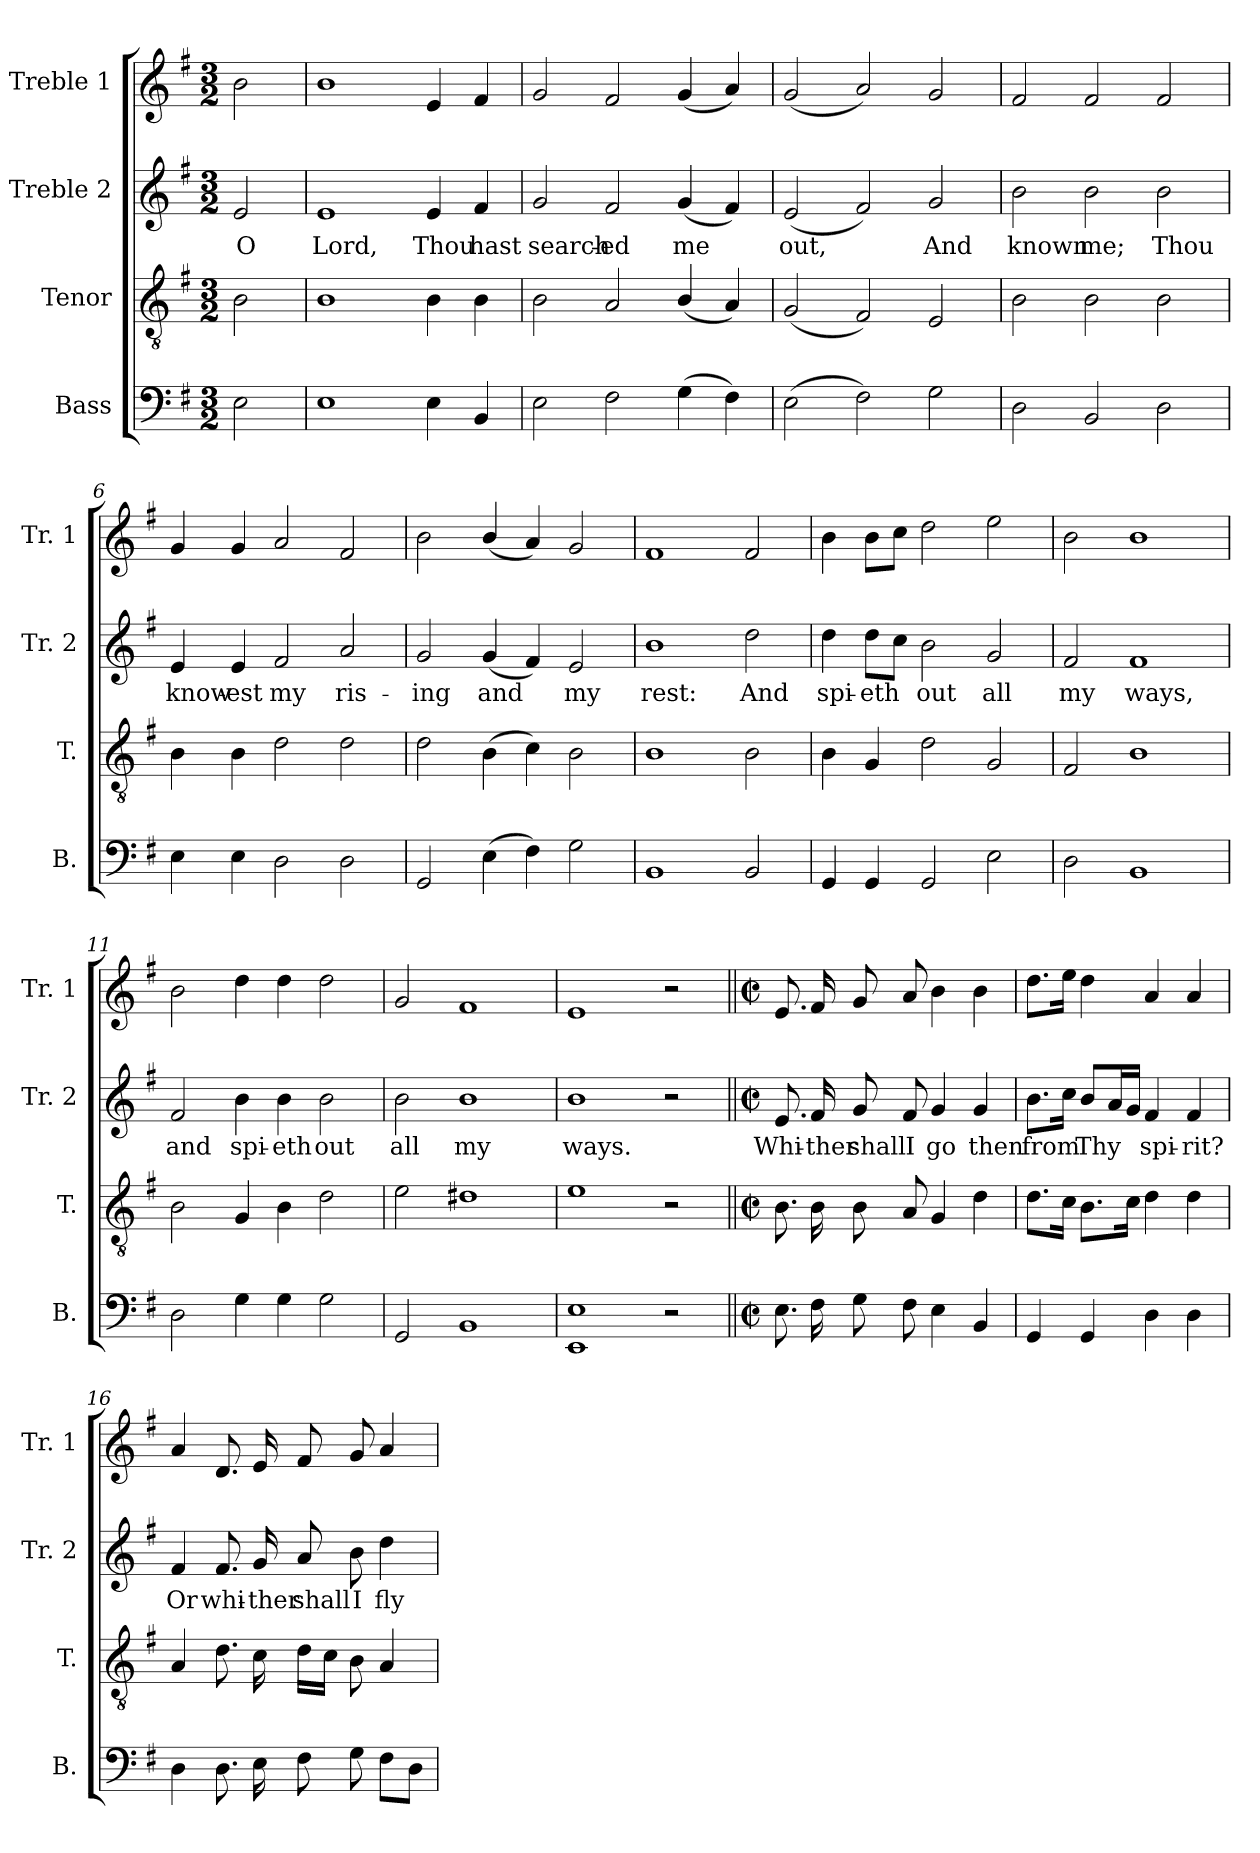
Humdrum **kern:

**kern	**kern	**kern	**text	**kern
*part4	*part3	*part2	*part2	*part1
*staff4	*staff3	*staff2	*staff2	*staff1
*I"Bass	*I"Tenor	*I"Treble 2	*	*I"Treble 1
*I'B.	*I'T.	*I'Tr. 2	*	*I'Tr. 1
*clefF4	*clefGv2	*clefG2	*	*clefG2
*k[f#]	*k[f#]	*k[f#]	*	*k[f#]
*M3/2	*M3/2	*M3/2	*	*M3/2
=1	=1	=1	=1	=1
2E\	2B\	2e/	O	2b\
=2	=2	=2	=2	=2
1E	1B	1e	Lord,	1b
4E\	4B\	4e/	Thou	4e/
4BB/	4B\	4f#/	hast	4f#/
=3	=3	=3	=3	=3
2E\	2B\	2g/	search-	2g/
2F#\	2A/	2f#/	-ed	2f#/
(4G\	(4B/	(4g/	me	(4g/
4F#\)	4A/)	4f#/)	.	4a/)
=4	=4	=4	=4	=4
(2E\	(2G/	(2e/	out,	(2g/
2F#\)	2F#/)	2f#/)	.	2a/)
2G\	2E/	2g/	And	2g/
=5	=5	=5	=5	=5
2D\	2B\	2b\	known	2f#/
2BB/	2B\	2b\	me;	2f#/
2D\	2B\	2b\	Thou	2f#/
=6	=6	=6	=6	=6
4E\	4B\	4e/	know-	4g/
4E\	4B\	4e/	-est	4g/
2D\	2d\	2f#/	my	2a/
2D\	2d\	2a/	ris-	2f#/
!!LO:LB:g=z
=7	=7	=7	=7	=7
2GG/	2d\	2g/	-ing	2b\
(4E\	(4B\	(4g/	and	(4b/
4F#\)	4c\)	4f#/)	.	4a/)
2G\	2B\	2e/	my	2g/
=8	=8	=8	=8	=8
1BB	1B	1b	rest:	1f#
2BB/	2B\	2dd\	And	2f#/
=9	=9	=9	=9	=9
4GG/	4B\	4dd\	spi-	4b\
4GG/	4G/	8dd\L	-eth	8b\L
.	.	8cc\J	.	8cc\J
2GG/	2d\	2b\	out	2dd\
2E\	2G/	2g/	all	2ee\
=10	=10	=10	=10	=10
2D\	2F#/	2f#/	my	2b\
1BB	1B	1f#	ways,	1b
=11	=11	=11	=11	=11
2D\	2B\	2f#/	and	2b\
4G\	4G/	4b\	spi-	4dd\
4G\	4B\	4b\	-eth	4dd\
2G\	2d\	2b\	out	2dd\
=12	=12	=12	=12	=12
2GG/	2e\	2b\	all	2g/
1BB	1d#X	1b	my	1f#
=13	=13	=13	=13	=13
1EE 1E	1e	1b	ways.	1e
2r	2r	2r	.	2r
!!LO:LB:g=z
=14||	=14||	=14||	=14||	=14||
*M2/2	*M2/2	*M2/2	*	*M2/2
*met(c|)	*met(c|)	*met(c|)	*	*met(c|)
8.E\	8.B\	8.e/	Whi-	8.e/
16F#\	16B\	16f#/	-ther	16f#/
8G\	8B\	8g/	shall	8g/
8F#\	8A/	8f#/	I	8a/
4E\	4G/	4g/	go	4b\
4BB/	4d\	4g/	then	4b\
=15	=15	=15	=15	=15
4GG/	8.d\L	8.b\L	from	8.dd\L
.	16c\Jk	16cc\Jk	.	16ee\Jk
4GG/	8.B\L	8b/L	Thy	4dd\
.	.	16a/L	.	.
.	16c\Jk	16g/JJ	.	.
4D\	4d\	4f#/	spi-	4a/
4D\	4d\	4f#/	-rit?	4a/
=16	=16	=16	=16	=16
4D\	4A/	4f#/	Or	4a/
8.D\	8.d\	8.f#/	whi-	8.d/
16E\	16c\	16g/	-ther	16e/
8F#\	16d\LL	8a/	shall	8f#/
.	16c\JJ	.	.	.
8G\	8B\	8b\	I	8g/
8F#\L	4A/	4dd\	fly	4a/
8D\J	.	.	.	.
=	=	=	=	=
*-	*-	*-	*-	*-
